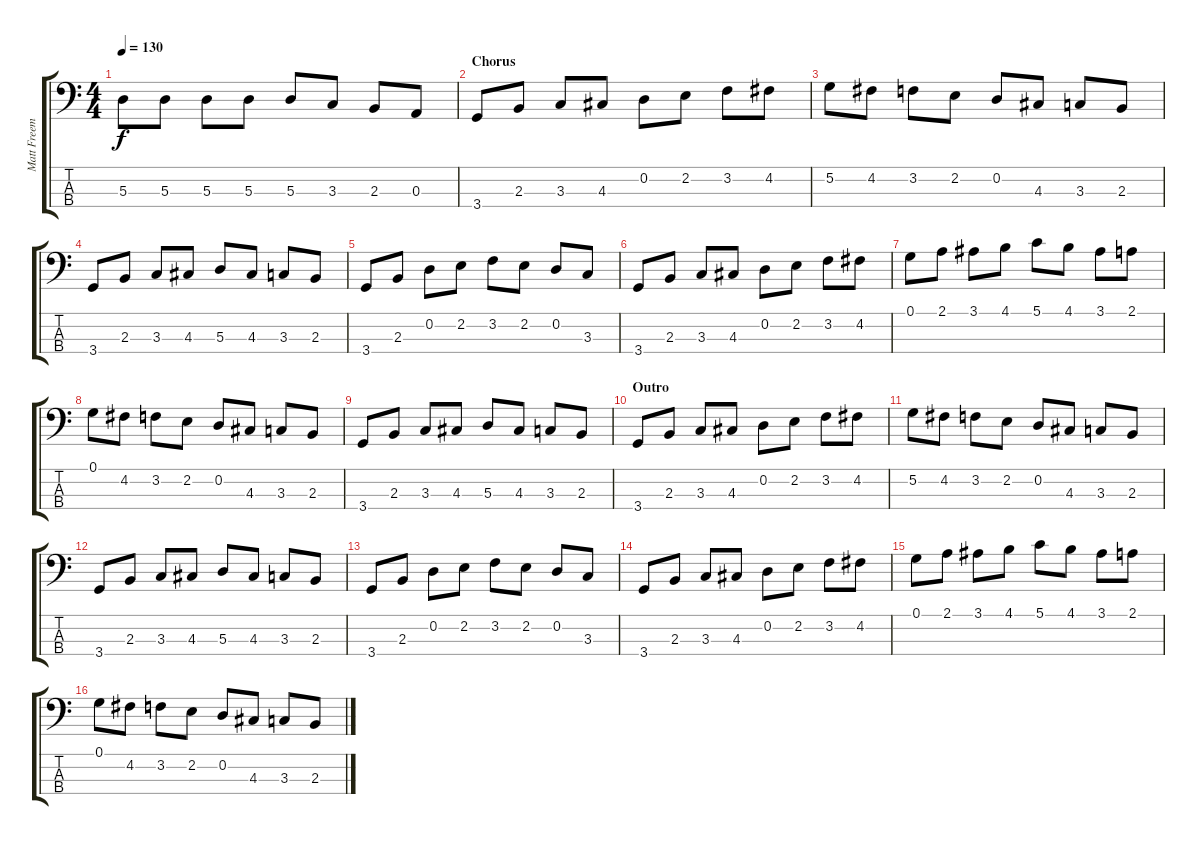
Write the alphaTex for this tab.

\track ("Matt Freeman" "Matt Freem") {instrument electricbasspick}
\staff {score tabs}
\tuning (G2 D2 A1 E1) {hide}
\ts (4 4)
\tempo 130
\clef f4
\ks c
5.3.8{dy f} 5.3.8 5.3.8 5.3.8 5.3.8 3.3.8 2.3.8 0.3.8 |
\section ("" "Chorus")
3.4.8 2.3.8 3.3.8 4.3.8 0.2.8 2.2.8 3.2.8 4.2.8 |
5.2.8 4.2.8 3.2.8 2.2.8 0.2.8 4.3.8 3.3.8 2.3.8 |
3.4.8 2.3.8 3.3.8 4.3.8 5.3.8 4.3.8 3.3.8 2.3.8 |
3.4.8 2.3.8 0.2.8 2.2.8 3.2.8 2.2.8 0.2.8 3.3.8 |
3.4.8 2.3.8 3.3.8 4.3.8 0.2.8 2.2.8 3.2.8 4.2.8 |
0.1.8 2.1.8 3.1.8 4.1.8 5.1.8 4.1.8 3.1.8 2.1.8 |
0.1.8 4.2.8 3.2.8 2.2.8 0.2.8 4.3.8 3.3.8 2.3.8 |
3.4.8 2.3.8 3.3.8 4.3.8 5.3.8 4.3.8 3.3.8 2.3.8 |
\section ("" "Outro")
3.4.8 2.3.8 3.3.8 4.3.8 0.2.8 2.2.8 3.2.8 4.2.8 |
5.2.8 4.2.8 3.2.8 2.2.8 0.2.8 4.3.8 3.3.8 2.3.8 |
3.4.8 2.3.8 3.3.8 4.3.8 5.3.8 4.3.8 3.3.8 2.3.8 |
3.4.8 2.3.8 0.2.8 2.2.8 3.2.8 2.2.8 0.2.8 3.3.8 |
3.4.8 2.3.8 3.3.8 4.3.8 0.2.8 2.2.8 3.2.8 4.2.8 |
0.1.8 2.1.8 3.1.8 4.1.8 5.1.8 4.1.8 3.1.8 2.1.8 |
0.1.8 4.2.8 3.2.8 2.2.8 0.2.8 4.3.8 3.3.8 2.3.8
